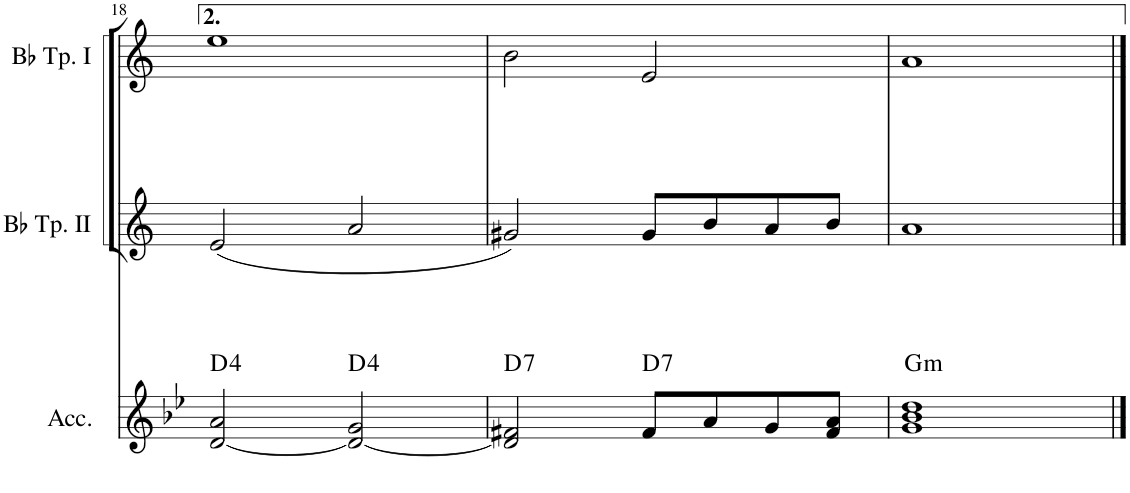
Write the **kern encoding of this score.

**kern	**harte	**kern	**kern
*part3	*part3	*part2	*part1
*staff3	*	*staff2	*staff1
*I"Accordeon	*	*I"Bb Trumpet II	*I"Bb Trumpet I
*I'Acc.	*	*I'Bb Tp. II	*I'Bb Tp. I
!!LO:PB:g=z
*clefG2	*	*clefG2	*clefG2
*	*	*Trd1c2	*Trd1c2
*k[b-e-]	*	*k[]	*k[]
*M4/4	*	*M4/4	*M4/4
=18	=18	=18	=18
[2d/ 2a/	D:maj(4)	(2e/	1ee
2d/_ 2g/	D:maj(4)	2a/	.
=19	=19	=19	=19
!	!LO:H:kt=7	!	!
2d/] 2f#X/	D:7	2g#X/)	2b\
!	!LO:H:kt=7	!	!
8f#/L	D:7	8g#/L	2e/
8a/	.	8b/	.
8g/	.	8a/	.
8f#/ 8a/J	.	8b/J	.
=20	=20	=20	=20
!	!LO:H:kt=m	!	!
1g 1b- 1dd	G:min	1a	1a
==	==	==	==
*-	*-	*-	*-
